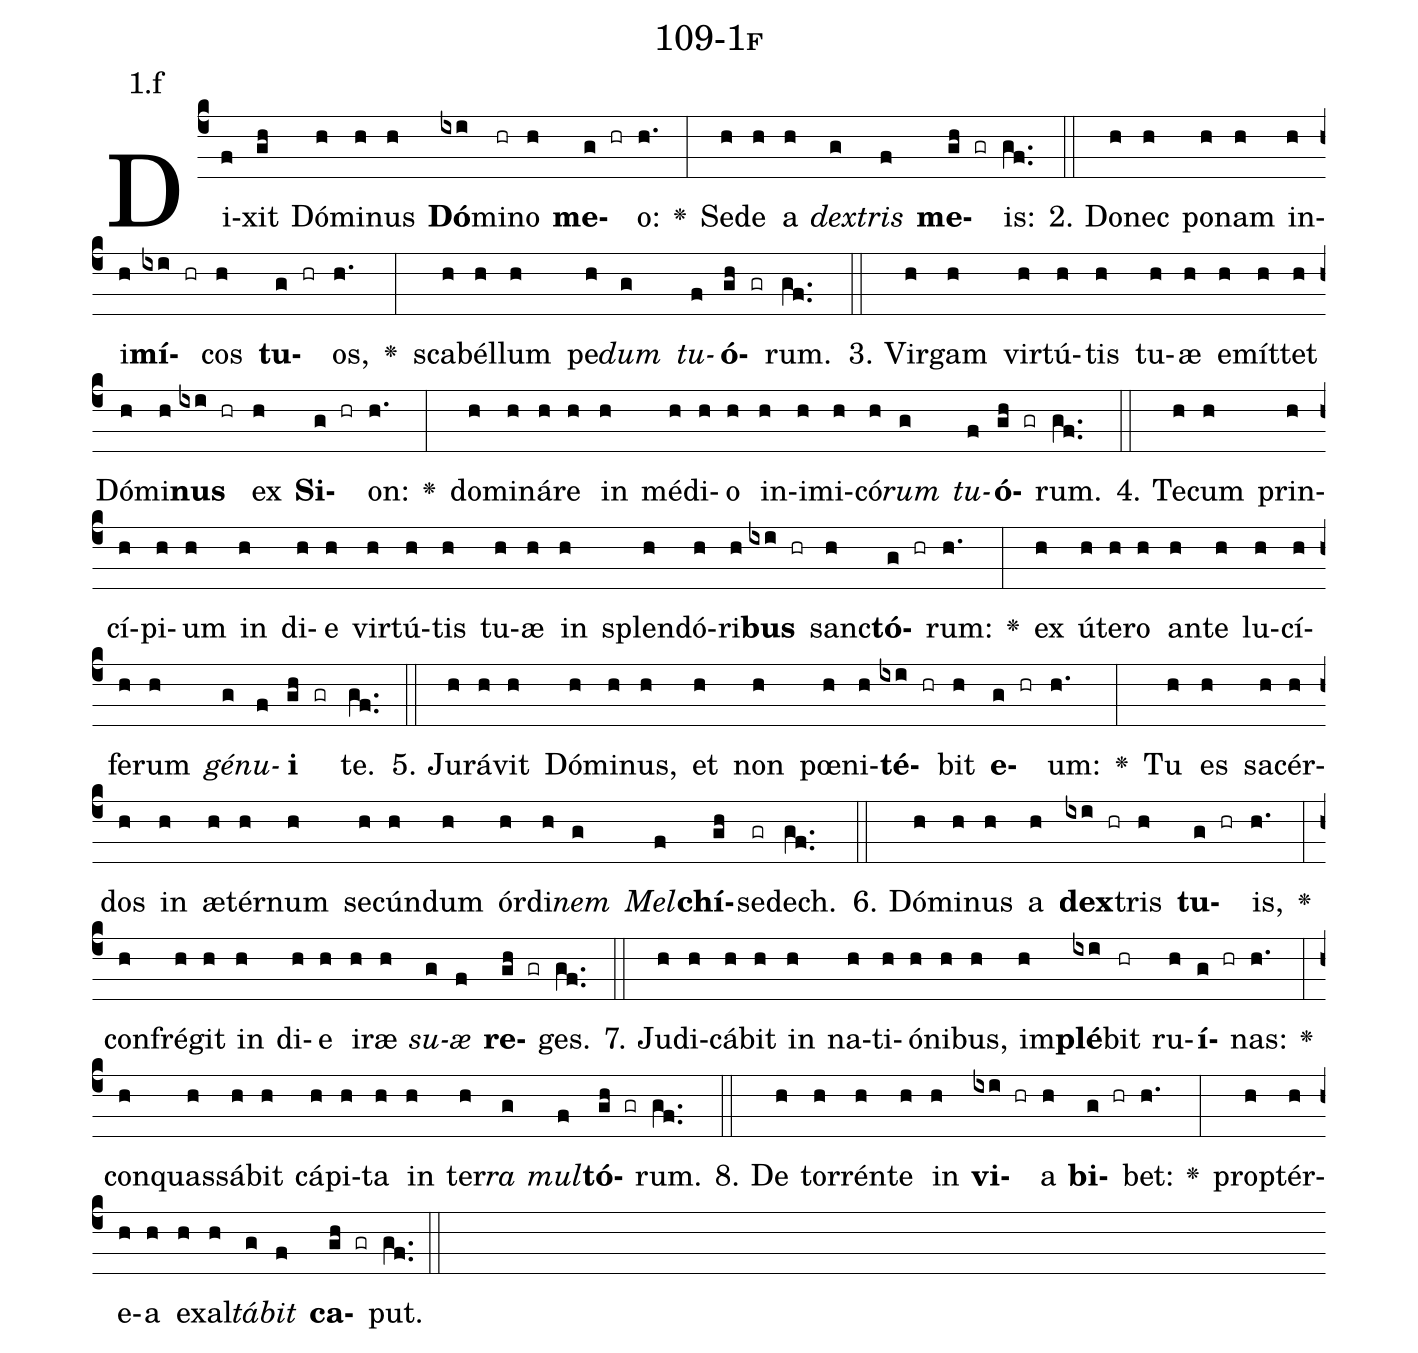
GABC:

name: 109-1f;
annotation: 1.f;
%%
(c4)Di(f)xit(gh) Dó(h)mi(h)nus(h) <b>Dó</b>(ixi)mi(hr)no(h) <b>me</b>(g hr)o:(h.) <v>\greheightstar</v>(:) Se(h)de(h) a(h) <i>dex</i>(g)<i>tris</i>(f) <b>me</b>(gh gr)is:(gf..) (::)
2. Do(h)nec(h) po(h)nam(h) in(h)i(h)<b>mí</b>(ixi hr)cos(h) <b>tu</b>(g hr)os,(h.) <v>\greheightstar</v>(:) sca(h)bél(h)lum(h) pe(h)<i>dum</i>(g) <i>tu</i>(f)<b>ó</b>(gh gr)rum.(gf..) (::)
3. Vir(h)gam(h) vir(h)tú(h)tis(h) tu(h)æ(h) e(h)mít(h)tet(h) Dó(h)mi(h)<b>nus</b>(ixi hr) ex(h) <b>Si</b>(g hr)on:(h.) <v>\greheightstar</v>(:) do(h)mi(h)ná(h)re(h) in(h) mé(h)di(h)o(h) in(h)i(h)mi(h)có(h)<i>rum</i>(g) <i>tu</i>(f)<b>ó</b>(gh gr)rum.(gf..) (::)
4. Te(h)cum(h) prin(h)cí(h)pi(h)um(h) in(h) di(h)e(h) vir(h)tú(h)tis(h) tu(h)æ(h) in(h) splen(h)dó(h)ri(h)<b>bus</b>(ixi hr) sanc(h)<b>tó</b>(g hr)rum:(h.) <v>\greheightstar</v>(:) ex(h) ú(h)te(h)ro(h) an(h)te(h) lu(h)cí(h)fe(h)rum(h) <i>gé</i>(g)<i>nu</i>(f)<b>i</b>(gh gr) te.(gf..) (::)
5. Ju(h)rá(h)vit(h) Dó(h)mi(h)nus,(h) et(h) non(h) pœ(h)ni(h)<b>té</b>(ixi hr)bit(h) <b>e</b>(g hr)um:(h.) <v>\greheightstar</v>(:) Tu(h) es(h) sa(h)cér(h)dos(h) in(h) æ(h)tér(h)num(h) se(h)cún(h)dum(h) ór(h)di(h)<i>nem</i>(g) <i>Mel</i>(f)<b>chí</b>(gh)se(gr)dech.(gf..) (::)
6. Dó(h)mi(h)nus(h) a(h) <b>dex</b>(ixi hr)tris(h) <b>tu</b>(g hr)is,(h.) <v>\greheightstar</v>(:) con(h)fré(h)git(h) in(h) di(h)e(h) i(h)ræ(h) <i>su</i>(g)<i>æ</i>(f) <b>re</b>(gh gr)ges.(gf..) (::)
7. Ju(h)di(h)cá(h)bit(h) in(h) na(h)ti(h)ó(h)ni(h)bus,(h) im(h)<b>plé</b>(ixi)bit(hr) ru(h)<b>í</b>(g hr)nas:(h.) <v>\greheightstar</v>(:) con(h)quas(h)sá(h)bit(h) cá(h)pi(h)ta(h) in(h) ter(h)<i>ra</i>(g) <i>mul</i>(f)<b>tó</b>(gh gr)rum.(gf..) (::)
8. De(h) tor(h)rén(h)te(h) in(h) <b>vi</b>(ixi hr)a(h) <b>bi</b>(g hr)bet:(h.) <v>\greheightstar</v>(:) prop(h)tér(h)e(h)a(h) ex(h)al(h)<i>tá</i>(g)<i>bit</i>(f) <b>ca</b>(gh gr)put.(gf..) (::)
